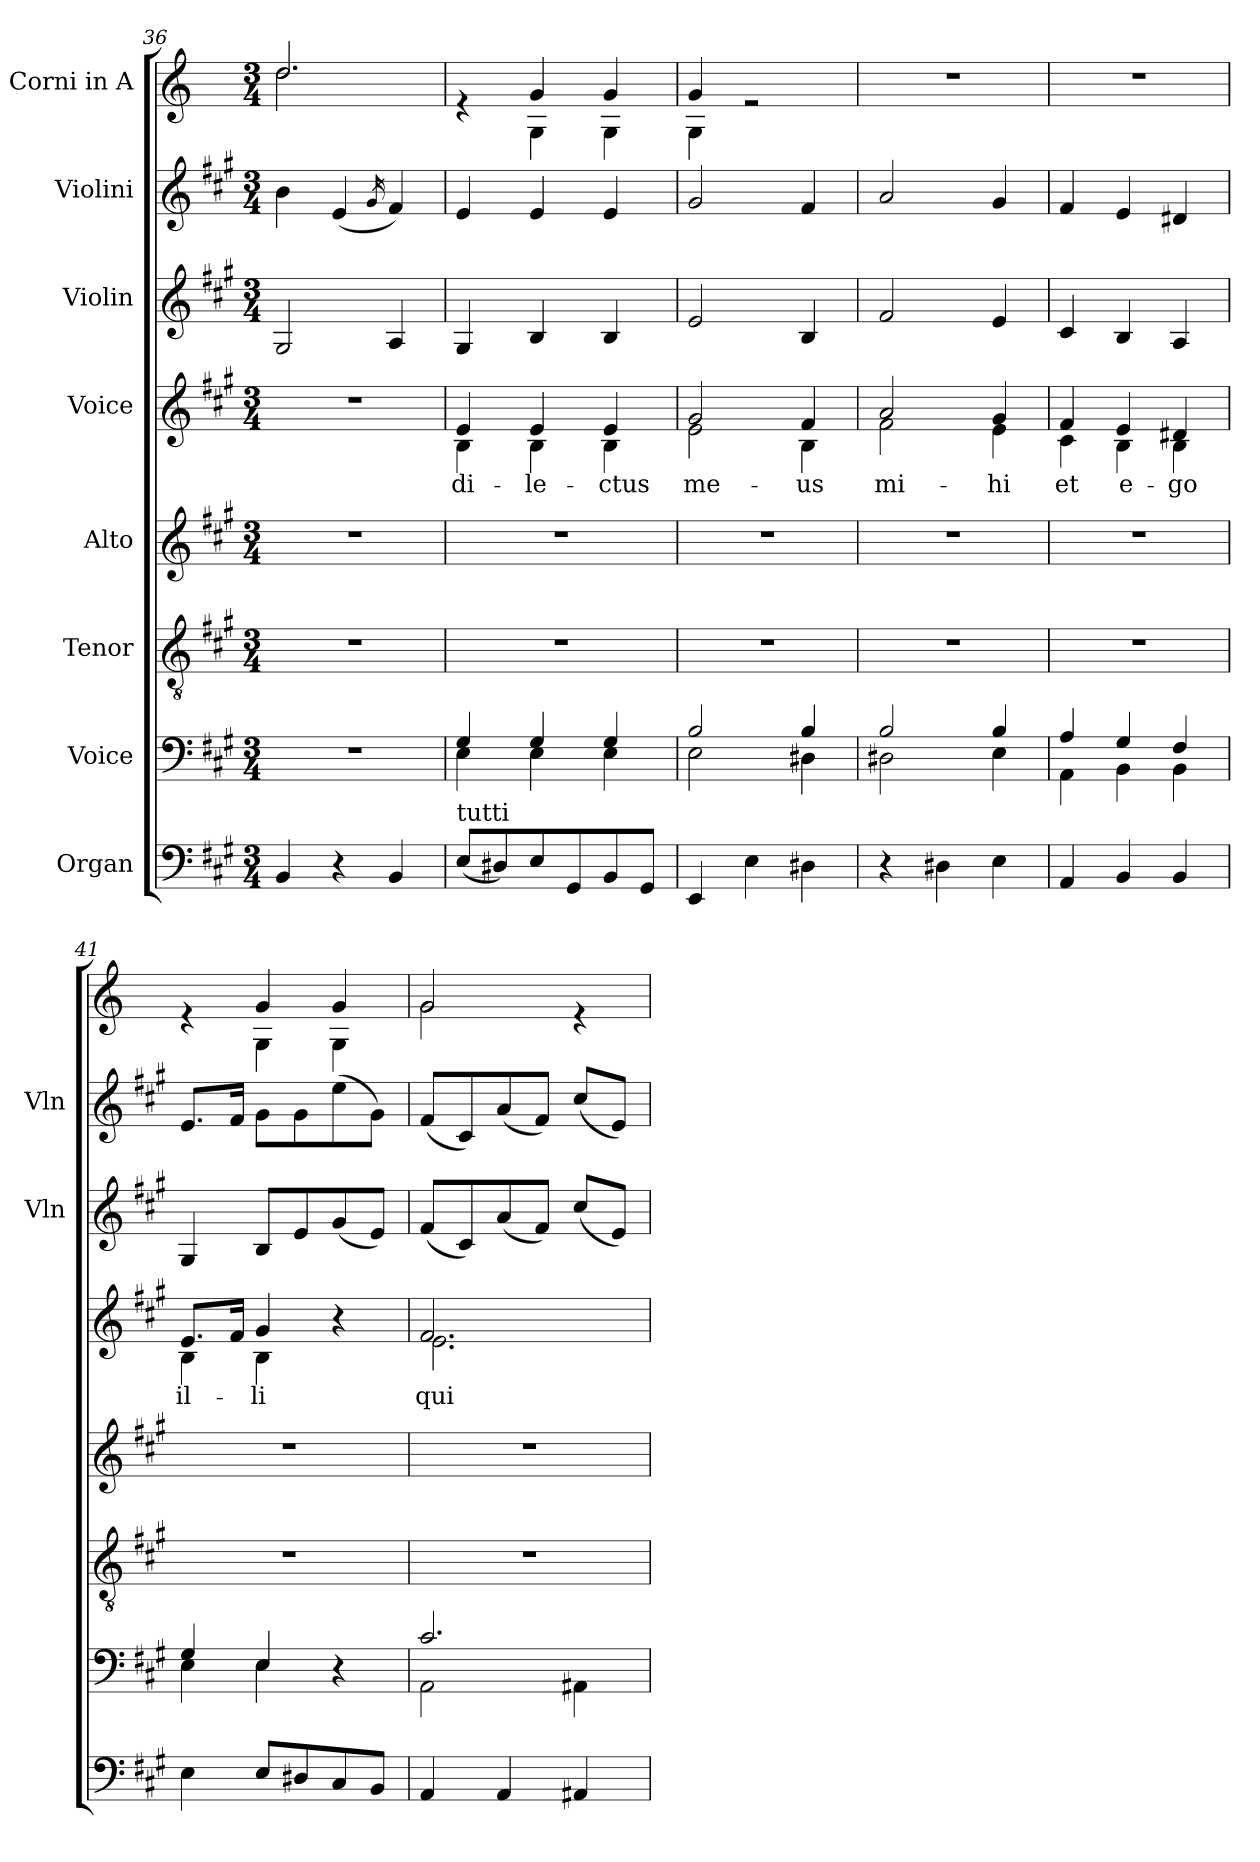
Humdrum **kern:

**kern	**kern	**kern	**kern	**kern	**text	**kern	**kern	**kern
*part8	*part7	*part6	*part5	*part4	*part4	*part3	*part2	*part1
*staff8	*staff7	*staff6	*staff5	*staff4	*staff4	*staff3	*staff2	*staff1
*I"Organ	*I"Voice	*I"Tenor	*I"Alto	*I"Voice	*	*I"Violin	*I"Violini	*I"Corni in A
*	*	*	*	*	*	*I'Vln	*I'Vln	*
*clefF4	*clefF4	*clefGv2	*clefG2	*clefG2	*	*clefG2	*clefG2	*clefG2
*	*	*	*	*	*	*	*	*ITrd2c3
*k[f#c#g#]	*k[f#c#g#]	*k[f#c#g#]	*k[f#c#g#]	*k[f#c#g#]	*	*k[f#c#g#]	*k[f#c#g#]	*k[f#c#g#]
*M3/4	*M3/4	*M3/4	*M3/4	*M3/4	*	*M3/4	*M3/4	*M3/4
=36	=36	=36	=36	=36	=36	=36	=36	=36
*	*	*	*	*	*	*	*	*^
4BB/	2.r	2.r	2.r	2.r	.	2G#/	4b\	2.b/	2.b\
4r	.	.	.	.	.	.	(4e/	.	.
.	.	.	.	.	.	.	16qg#/	.	.
4BB/	.	.	.	.	.	4A/	4f#/)	.	.
=37	=37	=37	=37	=37	=37	=37	=37	=37	=37
*	*^	*	*	*	*	*	*	*	*
!LO:TX:a:t=tutti	!	!	!	!	!	!	!	!	!	!
!	!	!	!	!	!	!LO:LY:b	!	!	!	!
*	*	*	*	*	*^	*	*	*	*	*
(8E/L	4G#/	4E\	2.r	2.r	4e/	4B\	di-	4G#/	4e/	4re	4ryy
8D#X/)	.	.	.	.	.	.	.	.	.	.	.
!	!	!	!	!	!	!	!LO:LY:b	!	!	!	!
8E/	4G#/	4E\	.	.	4e/	4B\	-le-	4B/	4e/	4e/	4E\
8GG#/	.	.	.	.	.	.	.	.	.	.	.
!	!	!	!	!	!	!	!LO:LY:b	!	!	!	!
8BB/	4G#/	4E\	.	.	4e/	4B\	-ctus	4B/	4e/	4e/	4E\
8GG#/J	.	.	.	.	.	.	.	.	.	.	.
=38	=38	=38	=38	=38	=38	=38	=38	=38	=38	=38	=38
!	!	!	!	!	!	!	!LO:LY:b	!	!	!	!
4EE/	2B/	2E\	2.r	2.r	2g#/	2e\	me-	2e/	2g#/	4e/	4E\
4E\	.	.	.	.	.	.	.	.	.	2re	2ryy
!	!	!	!	!	!	!	!LO:LY:b	!	!	!	!
4D#X\	4B/	4D#X\	.	.	4f#/	4B\	-us	4B/	4f#/	.	.
*	*	*	*	*	*	*	*	*	*	*v	*v
=39	=39	=39	=39	=39	=39	=39	=39	=39	=39	=39
!	!	!	!	!	!	!	!LO:LY:b	!	!	!
4r	2B/	2D#X\	2.r	2.r	2a/	2f#\	mi-	2f#/	2a/	2.r
4D#X\	.	.	.	.	.	.	.	.	.	.
!	!	!	!	!	!	!	!LO:LY:b	!	!	!
4E\	4B/	4E\	.	.	4g#/	4e\	-hi	4e/	4g#/	.
=40	=40	=40	=40	=40	=40	=40	=40	=40	=40	=40
!	!	!	!	!	!	!	!LO:LY:b	!	!	!
4AA/	4A/	4AA\	2.r	2.r	4f#/	4c#\	et	4c#/	4f#/	2.r
!	!	!	!	!	!	!	!LO:LY:b	!	!	!
4BB/	4G#/	4BB\	.	.	4e/	4B\	e-	4B/	4e/	.
!	!	!	!	!	!	!	!LO:LY:b	!	!	!
4BB/	4F#/	4BB\	.	.	4d#X/	4B\	-go	4A/	4d#X/	.
=41	=41	=41	=41	=41	=41	=41	=41	=41	=41	=41
!	!	!	!	!	!	!	!LO:LY:b	!	!	!
*	*	*	*	*	*	*	*	*	*	*^
4E\	4G#/	4E\	2.r	2.r	8.e/L	4B\	il-	4G#/	8.e/L	4re	4ryy
.	.	.	.	.	16f#/Jk	.	.	.	16f#/Jk	.	.
!	!	!	!	!	!	!	!LO:LY:b	!	!	!	!
8E/L	4E/	4E\	.	.	4g#/	4B\	-li	8B/L	8g#\L	4e/	4E\
8D#X/	.	.	.	.	.	.	.	8e/	8g#\	.	.
8C#/	4r	4ryy	.	.	4r	4ryy	.	(8g#/	(8ee\	4e/	4E\
8BB/J	.	.	.	.	.	.	.	8e/J)	8g#\J)	.	.
!!LO:PB:g=z	!!
=42	=42	=42	=42	=42	=42	=42	=42	=42	=42	=42	=42
!	!	!	!	!	!	!	!LO:LY:b	!	!	!	!
4AA/	2.c#/	2AA\	2.r	2.r	2.f#/	2.e\	qui	(8f#/L	(8f#/L	2e/	2e\
.	.	.	.	.	.	.	.	8c#/)	8c#/)	.	.
4AA/	.	.	.	.	.	.	.	(8a/	(8a/	.	.
.	.	.	.	.	.	.	.	8f#/J)	8f#/J)	.	.
4AA#X/	.	4AA#X\	.	.	.	.	.	(8cc#/L	(8cc#/L	4re	4ryy
.	.	.	.	.	.	.	.	8e/J)	8e/J)	.	.
*	*v	*v	*	*	*v	*v	*	*	*	*v	*v
=	=	=	=	=	=	=	=	=
*-	*-	*-	*-	*-	*-	*-	*-	*-
